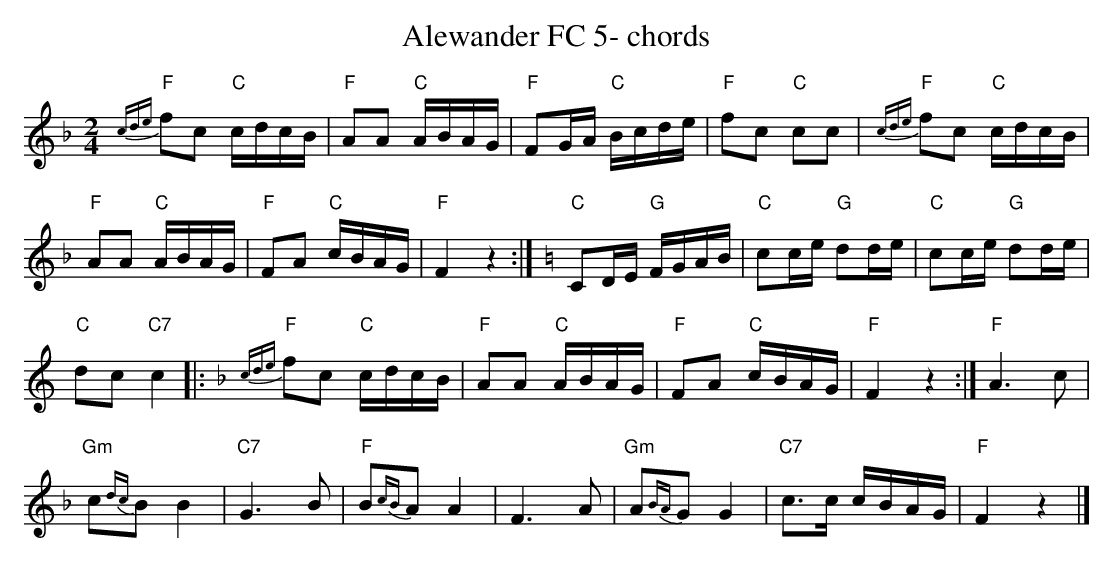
X:1
T:Alewander FC 5- chords
M:2/4
L:1/16
K:Fmaj%%MIDI gchordon
{cde}"F"f2c2 "C"cdcB | "F"A2A2 "C"ABAG | "F"F2GA "C"Bcde | "F"f2c2 "C"c2c2 | {cde}"F"f2c2 "C"cdcB |
"F"A2A2 "C"ABAG |"F"F2A2 "C"cBAG | "F"F4z4 :| [K:Cmaj] "C"C2DE "G"FGAB | "C"c2ce "G"d2de | "C"c2ce "G"d2de |
"C"d2c2 "C7"c4 |: [K:Fmaj] {cde}"F"f2c2 "C"cdcB | "F"A2A2 "C"ABAG | "F"F2A2 "C"cBAG | "F"F4z4 :| [L:1/8] "F"A3c |
"Gm"c{dc}B B2 | "C7"G3B | "F"B{cB}A A2 | F3A | "Gm"A{BA}G G2 | "C7"c>c c/2B/2A/2G/2 | "F"F2z2 |]
